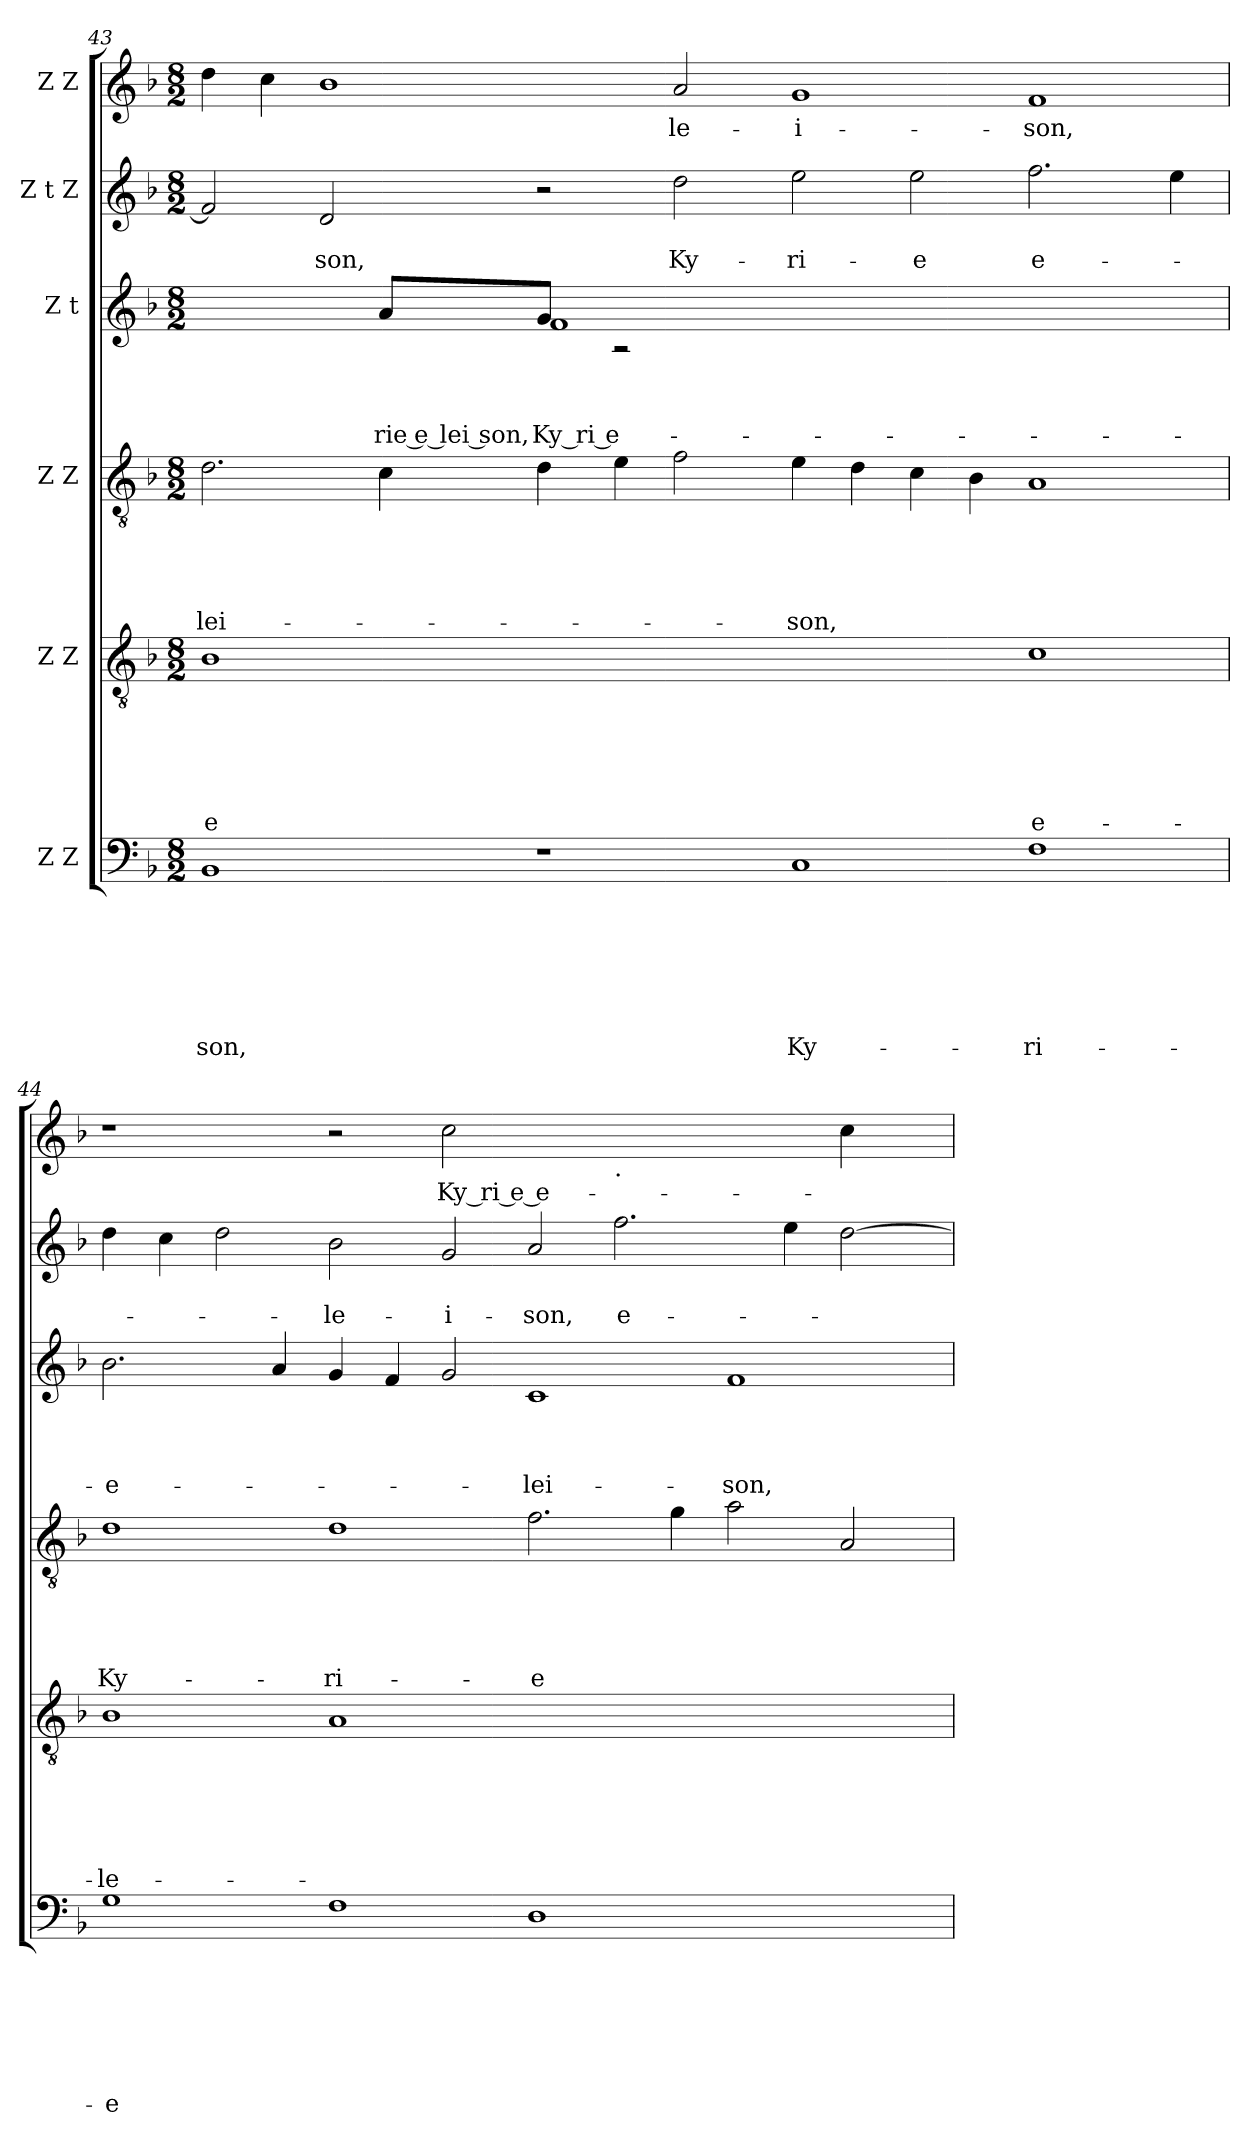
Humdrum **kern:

**kern	**text	**text	**text	**text	**text	**text	**text	**kern	**text	**text	**text	**text	**text	**text	**kern	**text	**text	**text	**text	**text	**kern	**text	**text	**text	**text	**kern	**text	**text	**kern	**text
*part6	*part6	*part6	*part6	*part6	*part6	*part6	*part6	*part5	*part5	*part5	*part5	*part5	*part5	*part5	*part4	*part4	*part4	*part4	*part4	*part4	*part3	*part3	*part3	*part3	*part3	*part2	*part2	*part2	*part1	*part1
*staff6	*staff6	*staff6	*staff6	*staff6	*staff6	*staff6	*staff6	*staff5	*staff5	*staff5	*staff5	*staff5	*staff5	*staff5	*staff4	*staff4	*staff4	*staff4	*staff4	*staff4	*staff3	*staff3	*staff3	*staff3	*staff3	*staff2	*staff2	*staff2	*staff1	*staff1
*I"Z Z	*	*	*	*	*	*	*	*I"Z Z	*	*	*	*	*	*	*I"Z Z	*	*	*	*	*	*I"Z t	*	*	*	*	*I"Z t Z	*	*	*I"Z Z	*
*clefF4	*	*	*	*	*	*	*	*clefGv2	*	*	*	*	*	*	*clefGv2	*	*	*	*	*	*clefG2	*	*	*	*	*clefG2	*	*	*clefG2	*
*k[b-]	*	*	*	*	*	*	*	*k[b-]	*	*	*	*	*	*	*k[b-]	*	*	*	*	*	*k[b-]	*	*	*	*	*k[b-]	*	*	*k[b-]	*
*F:	*	*	*	*	*	*	*	*F:	*	*	*	*	*	*	*F:	*	*	*	*	*	*F:	*	*	*	*	*F:	*	*	*F:	*
*M8/2	*	*	*	*	*	*	*	*M8/2	*	*	*	*	*	*	*M8/2	*	*	*	*	*	*M8/2	*	*	*	*	*M8/2	*	*	*M8/2	*
=43	=43	=43	=43	=43	=43	=43	=43	=43	=43	=43	=43	=43	=43	=43	=43	=43	=43	=43	=43	=43	=43	=43	=43	=43	=43	=43	=43	=43	=43	=43
!	!	!	!	!	!	!	!LO:LY:b	!	!	!	!	!	!	!LO:LY:b:rj	!	!	!	!	!	!LO:LY:b	!	!	!	!	!	!	!	!	!	!
*	*	*	*	*	*	*	*	*	*	*	*	*	*	*	*	*	*	*	*	*	*^	*	*	*	*	*	*	*	*	*
*	*	*	*	*	*	*	*	*	*	*	*	*	*	*	*	*	*	*	*	*	*	*^	*	*	*	*	*	*	*	*	*
1BB-	.	.	.	.	.	.	-son,	1B-	.	.	.	.	.	-e	2.d\	.	.	.	.	-lei-	2.ryy	1ryy	1ryy	.	.	.	.	2f/]	.	.	4dd\	.
.	.	.	.	.	.	.	.	.	.	.	.	.	.	.	.	.	.	.	.	.	.	.	.	.	.	.	.	.	.	.	4cc\	.
!	!	!	!	!	!	!	!	!	!	!	!	!	!	!	!	!	!	!	!	!	!	!	!	!	!	!	!	!	!	!LO:LY:b	!	!
.	.	.	.	.	.	.	.	.	.	.	.	.	.	.	.	.	.	.	.	.	.	.	.	.	.	.	.	2d/	.	-son,	1b-	.
!	!	!	!	!	!	!	!	!	!	!	!	!	!	!	!	!	!	!	!	!	!	!	!	!	!	!	!LO:LY:b:rj	!	!	!	!	!
.	.	.	.	.	.	.	.	.	.	.	.	.	.	.	4c\	.	.	.	.	.	8a/L	.	.	.	.	.	-rie e lei son,	.	.	.	.	.
.	.	.	.	.	.	.	.	.	.	.	.	.	.	.	.	.	.	.	.	.	8ryy	.	.	.	.	.	.	.	.	.	.	.
!	!	!	!	!	!	!	!	!	!	!	!	!	!	!	!	!	!	!	!	!	!	!	!	!	!	!	!LO:LY:b	!	!	!	!	!
1r	.	.	.	.	.	.	.	0ryy	.	.	.	.	.	.	4d\	.	.	.	.	.	8g/J	1f	4ryy	.	.	.	Ky ri e-	2r	.	.	.	.
.	.	.	.	.	.	.	.	.	.	.	.	.	.	.	.	.	.	.	.	.	0ryy	.	.	.	.	.	.	.	.	.	.	.
.	.	.	.	.	.	.	.	.	.	.	.	.	.	.	4e\	.	.	.	.	.	.	.	2r	.	.	.	.	.	.	.	.	.
!	!	!	!	!	!	!	!	!	!	!	!	!	!	!	!	!	!	!	!	!	!	!	!	!	!	!	!	!	!	!LO:LY:b	!	!LO:LY:b
.	.	.	.	.	.	.	.	.	.	.	.	.	.	.	2f\	.	.	.	.	.	.	.	.	.	.	.	.	2dd\	.	Ky-	2a/	-le-
.	.	.	.	.	.	.	.	.	.	.	.	.	.	.	.	.	.	.	.	.	.	.	0ryy	.	.	.	.	.	.	.	.	.
!	!	!	!	!	!	!	!LO:LY:b	!	!	!	!	!	!	!	!	!	!	!	!	!LO:LY:b	!	!	!	!	!	!	!	!	!	!LO:LY:b	!	!LO:LY:b
1C	.	.	.	.	.	.	Ky-	.	.	.	.	.	.	.	4e\	.	.	.	.	-son,	.	0ryy	.	.	.	.	.	2ee\	.	-ri-	1g	-i-
.	.	.	.	.	.	.	.	.	.	.	.	.	.	.	4d\	.	.	.	.	.	.	.	.	.	.	.	.	.	.	.	.	.
!	!	!	!	!	!	!	!	!	!	!	!	!	!	!	!	!	!	!	!	!	!	!	!	!	!	!	!	!	!	!LO:LY:b	!	!
.	.	.	.	.	.	.	.	.	.	.	.	.	.	.	4c\	.	.	.	.	.	.	.	.	.	.	.	.	2ee\	.	-e	.	.
.	.	.	.	.	.	.	.	.	.	.	.	.	.	.	4B-\	.	.	.	.	.	.	.	.	.	.	.	.	.	.	.	.	.
!	!	!	!	!	!	!	!LO:LY:b	!	!	!	!	!	!	!LO:LY:b:rj	!	!	!	!	!	!	!	!	!	!	!	!	!	!	!	!LO:LY:b	!	!LO:LY:b
1F	.	.	.	.	.	.	-ri-	1c	.	.	.	.	.	e-	1A	.	.	.	.	.	.	.	.	.	.	.	.	2.ff\	.	e-	1f	-son,
.	.	.	.	.	.	.	.	.	.	.	.	.	.	.	.	.	.	.	.	.	2..ryy	.	.	.	.	.	.	.	.	.	.	.
.	.	.	.	.	.	.	.	.	.	.	.	.	.	.	.	.	.	.	.	.	.	.	4ryy	.	.	.	.	4ee\	.	.	.	.
!!LO:LB:g=z
=44	=44	=44	=44	=44	=44	=44	=44	=44	=44	=44	=44	=44	=44	=44	=44	=44	=44	=44	=44	=44	=44	=44	=44	=44	=44	=44	=44	=44	=44	=44	=44	=44
!	!	!	!	!	!	!	!LO:LY:b:rj	!	!	!	!	!	!	!LO:LY:b:rj	!	!	!	!	!	!LO:LY:b	!	!	!	!	!	!	!LO:LY:b	!	!	!	!	!
*	*	*	*	*	*	*	*	*	*	*	*	*	*	*	*	*	*	*	*	*	*v	*v	*v	*	*	*	*	*	*	*	*^	*
1G	.	.	.	.	.	.	-e	1B-	.	.	.	.	.	-le-	1d	.	.	.	.	Ky-	2.b-\	.	.	.	-e-	4dd\	.	.	1r	1ryy	.
.	.	.	.	.	.	.	.	.	.	.	.	.	.	.	.	.	.	.	.	.	.	.	.	.	.	4cc\	.	.	.	.	.
.	.	.	.	.	.	.	.	.	.	.	.	.	.	.	.	.	.	.	.	.	.	.	.	.	.	2dd\	.	.	.	.	.
.	.	.	.	.	.	.	.	.	.	.	.	.	.	.	.	.	.	.	.	.	4a/	.	.	.	.	.	.	.	.	.	.
!	!	!	!	!	!	!	!	!	!	!	!	!	!	!	!	!	!	!	!	!LO:LY:b	!	!	!	!	!	!	!	!LO:LY:b	!	!	!
1F	.	.	.	.	.	.	.	1A	.	.	.	.	.	.	1d	.	.	.	.	-ri-	4g/	.	.	.	.	2b-\	.	-le-	2r	1.ryy	.
.	.	.	.	.	.	.	.	.	.	.	.	.	.	.	.	.	.	.	.	.	4f/	.	.	.	.	.	.	.	.	.	.
!	!	!	!	!	!	!	!	!	!	!	!	!	!	!	!	!	!	!	!	!	!	!	!	!	!	!	!	!LO:LY:b	!	!	!LO:LY:b:rj
.	.	.	.	.	.	.	.	.	.	.	.	.	.	.	.	.	.	.	.	.	2g/	.	.	.	.	2g/	.	-i-	2cc\	.	Ky ri e e-
!	!	!	!	!	!	!	!	!	!	!	!	!	!	!	!	!	!	!	!	!LO:LY:b:rj	!	!	!	!	!LO:LY:b	!	!	!LO:LY:b	!	!	!
1D	.	.	.	.	.	.	.	0ryy	.	.	.	.	.	.	2.f\	.	.	.	.	-e	1c	.	.	.	-lei-	2a/	.	-son,	1.ryy	.	.
!	!	!	!	!	!	!	!	!	!	!	!	!	!	!	!	!	!	!	!	!	!	!	!	!	!	!	!	!	!	!LO:TX:b:t=.	!
!	!	!	!	!	!	!	!	!	!	!	!	!	!	!	!	!	!	!	!	!	!	!	!	!	!	!	!	!LO:LY:b	!	!	!
.	.	.	.	.	.	.	.	.	.	.	.	.	.	.	.	.	.	.	.	.	.	.	.	.	.	2.ff\	.	e-	.	1.ryy	.
.	.	.	.	.	.	.	.	.	.	.	.	.	.	.	4g\	.	.	.	.	.	.	.	.	.	.	.	.	.	.	.	.
!	!	!	!	!	!	!	!	!	!	!	!	!	!	!	!	!	!	!	!	!	!	!	!	!	!LO:LY:b	!	!	!	!	!	!
1ryy	.	.	.	.	.	.	.	.	.	.	.	.	.	.	2a\	.	.	.	.	.	1f	.	.	.	-son,	.	.	.	.	.	.
.	.	.	.	.	.	.	.	.	.	.	.	.	.	.	.	.	.	.	.	.	.	.	.	.	.	4ee\	.	.	.	.	.
.	.	.	.	.	.	.	.	.	.	.	.	.	.	.	2A/	.	.	.	.	.	.	.	.	.	.	[>2dd\	.	.	4cc\	.	.
.	.	.	.	.	.	.	.	.	.	.	.	.	.	.	.	.	.	.	.	.	.	.	.	.	.	.	.	.	4ryy	.	.
*	*	*	*	*	*	*	*	*	*	*	*	*	*	*	*	*	*	*	*	*	*	*	*	*	*	*	*	*	*v	*v	*
=	=	=	=	=	=	=	=	=	=	=	=	=	=	=	=	=	=	=	=	=	=	=	=	=	=	=	=	=	=	=
*-	*-	*-	*-	*-	*-	*-	*-	*-	*-	*-	*-	*-	*-	*-	*-	*-	*-	*-	*-	*-	*-	*-	*-	*-	*-	*-	*-	*-	*-	*-
